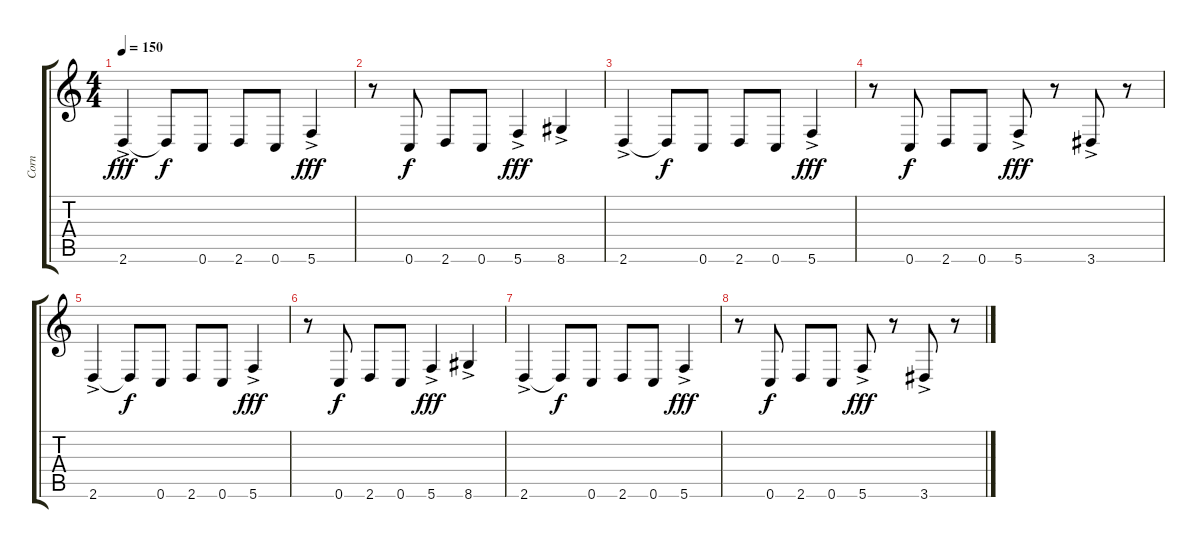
\track ("Corn" "Corn") {instrument distortionguitar}
\staff {score tabs}
\tuning (D4 A3 F3 C3 G2 C2) {hide}
\ts (4 4)
\tempo 150
\clef g2
\ks c
2.6{ac}.4{dy fff} 2.6{t}.8{dy f} 0.6.8 2.6.8 0.6.8 5.6{ac}.4{dy fff} |
r.8 0.6.8{dy f} 2.6.8 0.6.8 5.6{ac}.4{dy fff} 8.6{ac}.4 |
2.6{ac}.4 2.6{t}.8{dy f} 0.6.8 2.6.8 0.6.8 5.6{ac}.4{dy fff} |
r.8 0.6.8{dy f} 2.6.8 0.6.8 5.6{ac}.8{dy fff} r.8 3.6{ac}.8 r.8 |
2.6{ac}.4 2.6{t}.8{dy f} 0.6.8 2.6.8 0.6.8 5.6{ac}.4{dy fff} |
r.8 0.6.8{dy f} 2.6.8 0.6.8 5.6{ac}.4{dy fff} 8.6{ac}.4 |
2.6{ac}.4 2.6{t}.8{dy f} 0.6.8 2.6.8 0.6.8 5.6{ac}.4{dy fff} |
r.8 0.6.8{dy f} 2.6.8 0.6.8 5.6{ac}.8{dy fff} r.8 3.6{ac}.8 r.8
